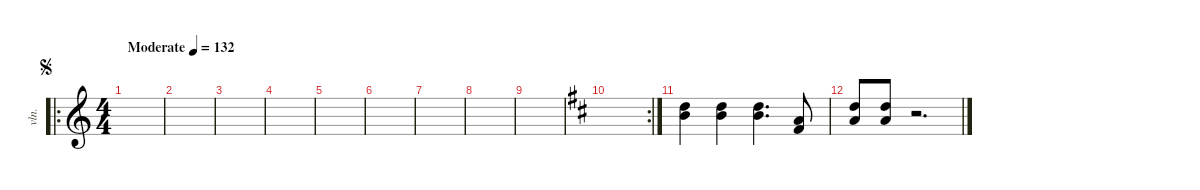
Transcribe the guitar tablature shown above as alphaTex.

\defaultSystemsLayout 4
\hideDynamics
\bracketExtendMode nobrackets
\otherSystemsTrackNameOrientation horizontal
\track ("Violin" "vln.") {instrument violin}
\staff {score}
\tuning (E5 A4 D4 G3)
\ro
\ts (4 4)
\beaming (8 2 2 2 2)
\jump segno
\tempo (132 "Moderate")
\clef g2
\ks c
|
|
|
|
|
|
|
|
|
\rc 2
\ks d
|
(19.4{acc forcenatural} 16.4{acc forcenatural}).4{beam Down} (19.4{acc forcenatural} 16.4{acc forcenatural}).4{beam Down} (19.4{acc forcenatural} 16.4{acc forcenatural}).4{d beam Down} (14.4{acc forcenatural} 11.4{acc #}).8{beam Up} |
(19.4{acc forcenatural} 14.4{acc forcenatural}).8{beam Up} (19.4{acc forcenatural} 14.4{acc forcenatural}).8{beam Up} r.2{d beam Up}
